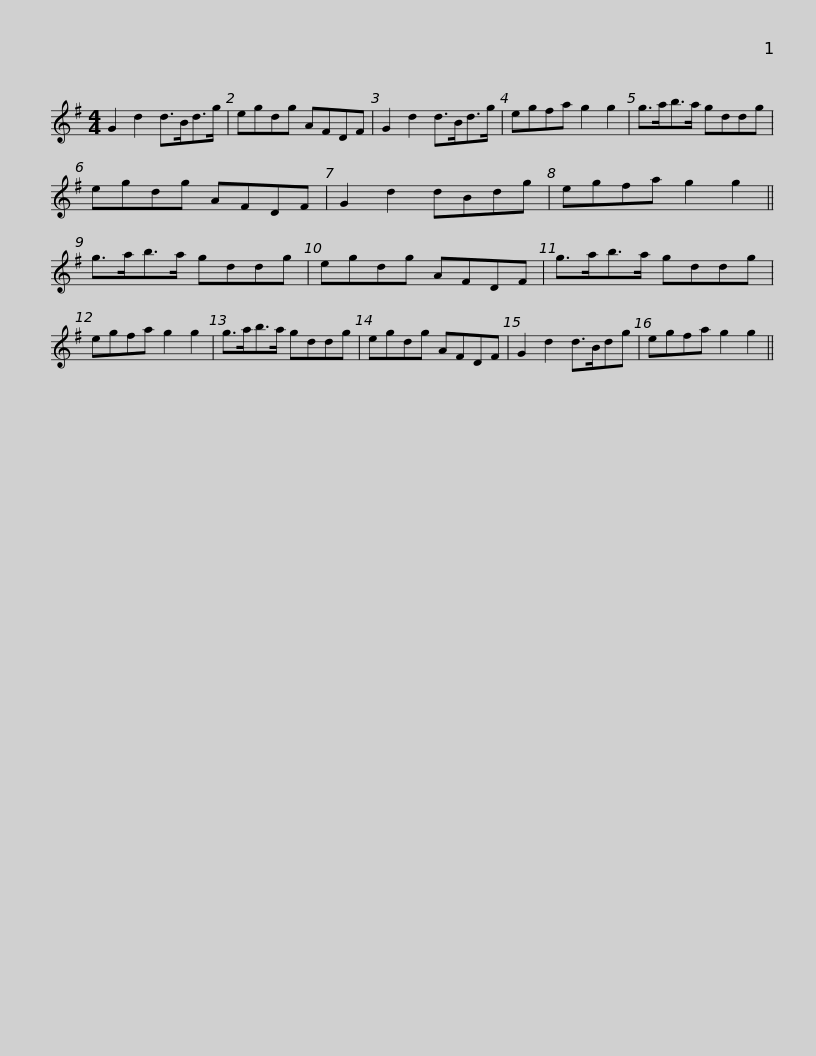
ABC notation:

X:1
L:1/8
M:4/4
I:linebreak $
K:G
V:1 treble
V:1
 G2 d2 d>Bd>g | egdg AFDF | G2 d2 d>Bd>g | egfa g2 g2 | g>ab>a gddg |$ %5
 egdg AFDF | G2 d2 dBdg | egfa g2 g2 || g>ab>a gddg | egdg AFDF |$ %10
 g>ab>a gddg | egfa g2 g2 | g>ab>a gddg | egdg AFDF | G2 d2 d>Bdg | %15
 egfa g2 g2 || %16
